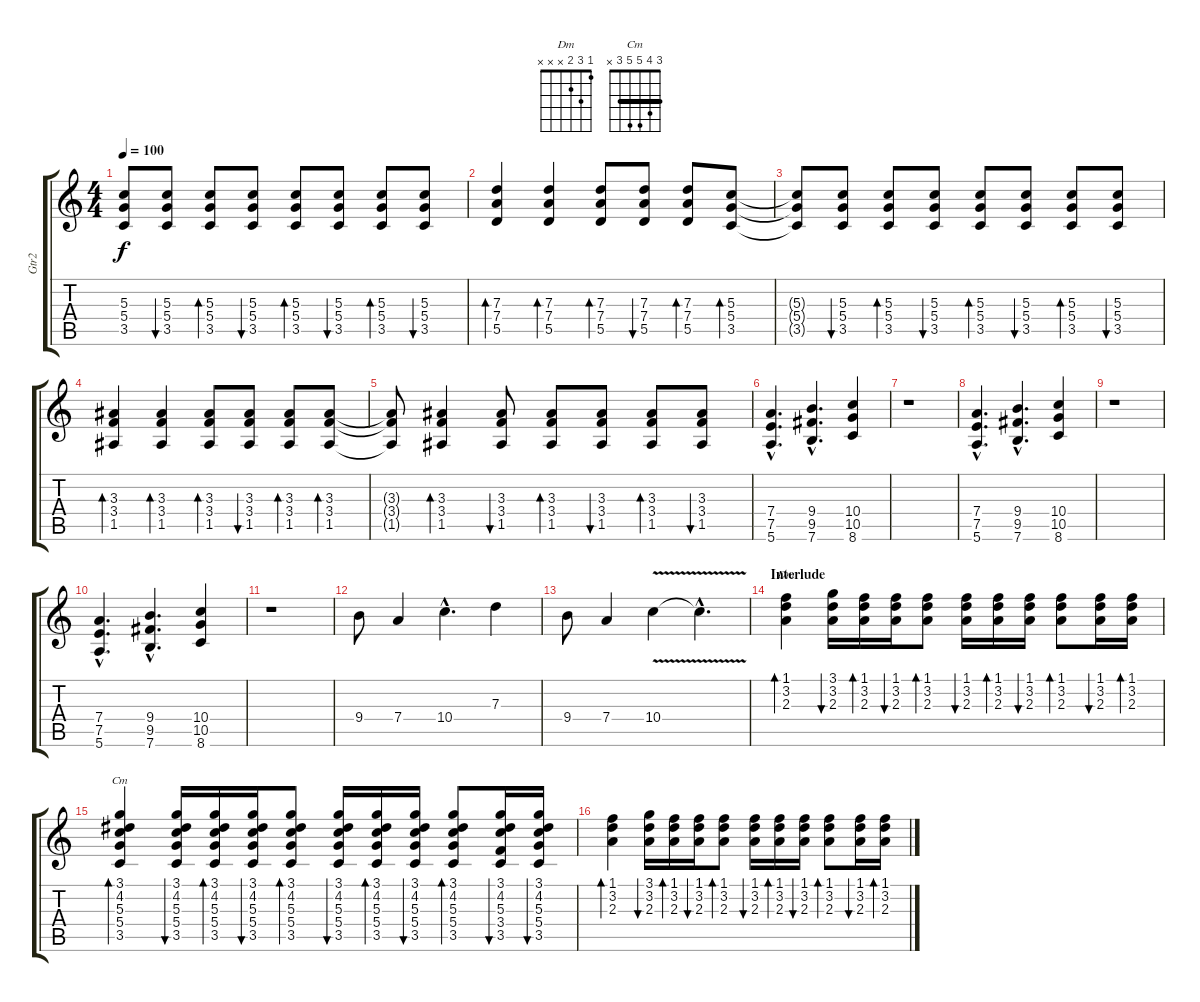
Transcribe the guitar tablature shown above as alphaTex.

\track ("Gtr2" "Gtr2") {instrument acousticguitarnylon}
\staff {score tabs}
\tuning (E4 B3 G3 D3 A2 E2) {hide}
\chord ("Dm" 1 3 2 x x x)
\chord ("Cm" 3 4 5 5 3 x) {barre 3}
\ts (4 4)
\tempo 100
\clef g2
\ks c
(5.3{t} 5.4{t} 3.5{t}).8{dy f} (5.3 5.4 3.5).8{bu 60 instrument overdrivenguitar} (5.3 5.4 3.5).8{bd 60} (5.3 5.4 3.5).8{bu 60} (5.3 5.4 3.5).8{bd 60} (5.3 5.4 3.5).8{bu 60} (5.3 5.4 3.5).8{bd 60} (5.3 5.4 3.5).8{bu 60} |
(7.3 7.4 5.5).4{bd 60 instrument overdrivenguitar} (7.3 7.4 5.5).4{bd 60} (7.3 7.4 5.5).8{bd 60} (7.3 7.4 5.5).8{bu 60} (7.3 7.4 5.5).8{bd 60} (5.3 5.4 3.5).8{bd 60} |
(5.3{t} 5.4{t} 3.5{t}).8 (5.3 5.4 3.5).8{bu 60 instrument overdrivenguitar} (5.3 5.4 3.5).8{bd 60} (5.3 5.4 3.5).8{bu 60} (5.3 5.4 3.5).8{bd 60} (5.3 5.4 3.5).8{bu 60} (5.3 5.4 3.5).8{bd 60} (5.3 5.4 3.5).8{bu 60} |
(3.3 3.4 1.5).4{bd 60 instrument overdrivenguitar} (3.3 3.4 1.5).4{bd 60} (3.3 3.4 1.5).8{bd 60} (3.3 3.4 1.5).8{bu 60} (3.3 3.4 1.5).8{bd 60} (3.3 3.4 1.5).8{bd 60} |
(3.3{t} 3.4{t} 1.5{t}).8 (3.3 3.4 1.5).4{bd 60 instrument overdrivenguitar} (3.3 3.4 1.5).8{bu 60} (3.3 3.4 1.5).8{bd 60} (3.3 3.4 1.5).8{bu 60} (3.3 3.4 1.5).8{bd 60} (3.3 3.4 1.5).8{bu 60} |
(7.4{hac} 7.5{hac} 5.6{hac}).4{d instrument overdrivenguitar} (9.4{hac} 9.5{hac} 7.6{hac}).4{d} (10.4 10.5 8.6).4 |
r.1 |
(7.4{hac} 7.5{hac} 5.6{hac}).4{d instrument overdrivenguitar} (9.4{hac} 9.5{hac} 7.6{hac}).4{d} (10.4 10.5 8.6).4 |
r.1 |
(7.4{hac} 7.5{hac} 5.6{hac}).4{d instrument overdrivenguitar} (9.4{hac} 9.5{hac} 7.6{hac}).4{d} (10.4 10.5 8.6).4 |
r.1 |
9.4.8{instrument overdrivenguitar} 7.4.4 10.4{hac}.4{d} 7.3.4 |
9.4.8{instrument overdrivenguitar} 7.4.4 10.4{v}.4 10.4{hac t}.4{d} |
\section ("" "Interlude")
(1.1 3.2 2.3).4{bd 60 ch "Dm" instrument acousticguitarnylon} (3.1 3.2 2.3).16{bu 60} (1.1 3.2 2.3).16{bd 60} (1.1 3.2 2.3).16{bu 60} (1.1 3.2 2.3).8{bd 60} (1.1 3.2 2.3).16{bu 60} (1.1 3.2 2.3).16{bd 60} (1.1 3.2 2.3).16{bu 60} (1.1 3.2 2.3).8{bd 60} (1.1 3.2 2.3).16{bu 60} (1.1 3.2 2.3).16{bd 60} |
(3.1 4.2 5.3 5.4 3.5).4{bd 60 ch "Cm"} (3.1 4.2 5.3 5.4 3.5).16{bu 60} (3.1 4.2 5.3 5.4 3.5).16{bd 60} (3.1 4.2 5.3 5.4 3.5).16{bu 60} (3.1 4.2 5.3 5.4 3.5).8{bd 60} (3.1 4.2 5.3 5.4 3.5).16{bu 60} (3.1 4.2 5.3 5.4 3.5).16{bd 60} (3.1 4.2 5.3 5.4 3.5).16{bu 60} (3.1 4.2 5.3 5.4 3.5).8{bd 60} (3.1 4.2 5.3 3.4 3.5).16{bu 60} (3.1 4.2 5.3 5.4 3.5).16{bu 60} |
(1.1 3.2 2.3).4{bd 60 instrument acousticguitarnylon} (3.1 3.2 2.3).16{bu 60} (1.1 3.2 2.3).16{bd 60} (1.1 3.2 2.3).16{bu 60} (1.1 3.2 2.3).8{bd 60} (1.1 3.2 2.3).16{bu 60} (1.1 3.2 2.3).16{bd 60} (1.1 3.2 2.3).16{bu 60} (1.1 3.2 2.3).8{bd 60} (1.1 3.2 2.3).16{bu 60} (1.1 3.2 2.3).16{bd 60}
